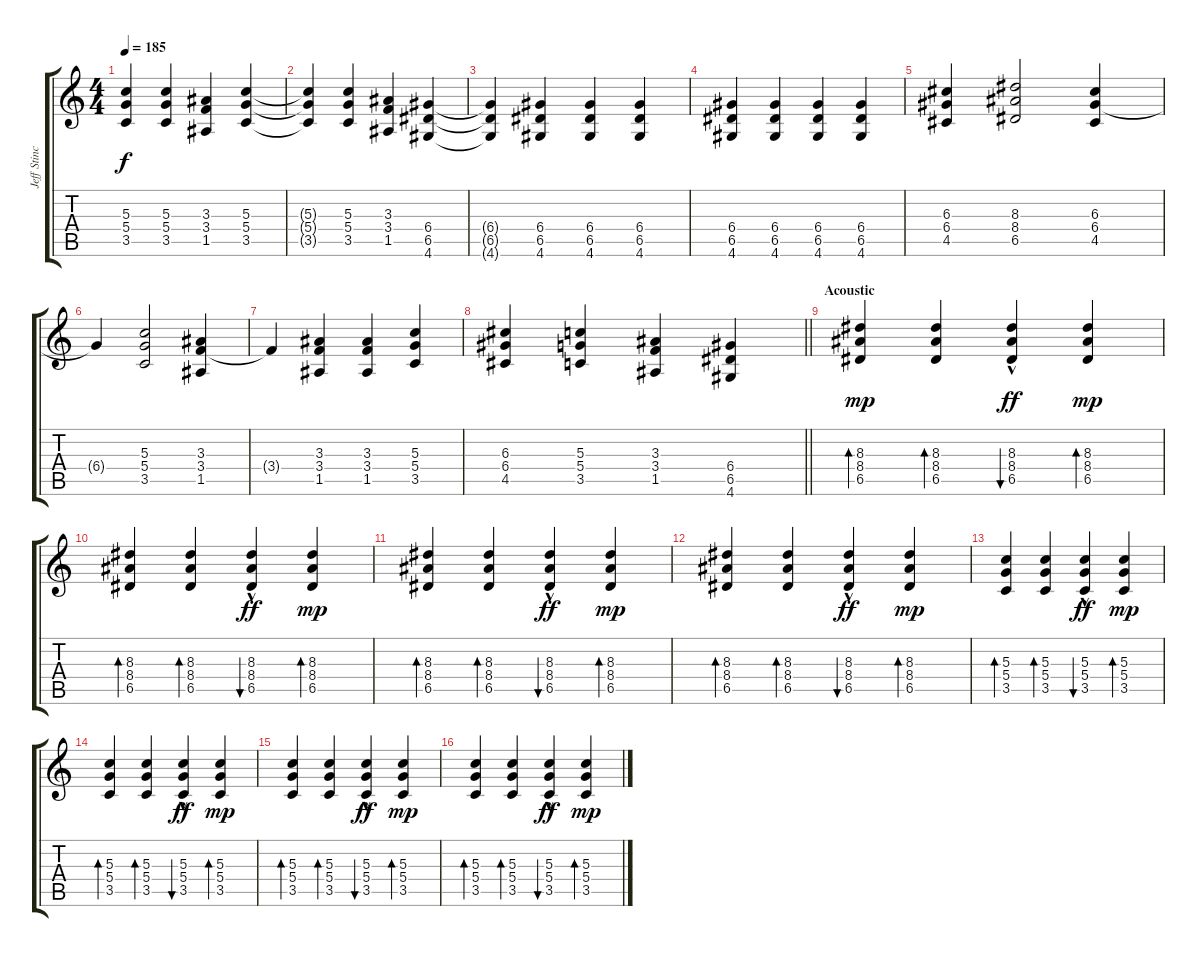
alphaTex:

\track ("Jeff Stinco" "Jeff Stinc") {instrument distortionguitar}
\staff {score tabs}
\tuning (E4 B3 G3 D3 A2 E2) {hide}
\ts (4 4)
\tempo 185
\clef g2
\ks c
(5.3 5.4 3.5).4{dy f} (5.3 5.4 3.5).4 (3.3 3.4 1.5).4 (5.3 5.4 3.5).4 |
(5.3{t} 5.4{t} 3.5{t}).4 (5.3 5.4 3.5).4 (3.3 3.4 1.5).4 (6.4 6.5 4.6).4 |
(6.4{t} 6.5{t} 4.6{t}).4 (6.4 6.5 4.6).4 (6.4 6.5 4.6).4 (6.4 6.5 4.6).4 |
(6.4 6.5 4.6).4 (6.4 6.5 4.6).4 (6.4 6.5 4.6).4 (6.4 6.5 4.6).4 |
(6.3 6.4 4.5).4 (8.3 8.4 6.5).2 (6.3 6.4 4.5).4 |
6.4{t}.4 (5.3 5.4 3.5).2 (3.3 3.4 1.5).4 |
3.4{t}.4 (3.3 3.4 1.5).4 (3.3 3.4 1.5).4 (5.3 5.4 3.5).4 |
\barLineRight lightlight
(6.3 6.4 4.5).4 (5.3 5.4 3.5).4 (3.3 3.4 1.5).4 (6.4 6.5 4.6).4 |
\section ("" "Acoustic")
(8.3 8.4 6.5).4{bd 480 dy mp volume 12 instrument acousticguitarnylon} (8.3 8.4 6.5).4{bd 480} (8.3{hac} 8.4{hac} 6.5{hac}).4{bu 480 dy ff} (8.3 8.4 6.5).4{bd 480 dy mp} |
(8.3 8.4 6.5).4{bd 480} (8.3 8.4 6.5).4{bd 480} (8.3{hac} 8.4{hac} 6.5{hac}).4{bu 480 dy ff} (8.3 8.4 6.5).4{bd 480 dy mp} |
(8.3 8.4 6.5).4{bd 480} (8.3 8.4 6.5).4{bd 480} (8.3{hac} 8.4{hac} 6.5{hac}).4{bu 480 dy ff} (8.3 8.4 6.5).4{bd 480 dy mp} |
(8.3 8.4 6.5).4{bd 480} (8.3 8.4 6.5).4{bd 480} (8.3{hac} 8.4{hac} 6.5{hac}).4{bu 480 dy ff} (8.3 8.4 6.5).4{bd 480 dy mp} |
(5.3 5.4 3.5).4{bd 480} (5.3 5.4 3.5).4{bd 480} (5.3{hac} 5.4{hac} 3.5{hac}).4{bu 480 dy ff} (5.3 5.4 3.5).4{bd 480 dy mp} |
(5.3 5.4 3.5).4{bd 480} (5.3 5.4 3.5).4{bd 480} (5.3{hac} 5.4{hac} 3.5{hac}).4{bu 480 dy ff} (5.3 5.4 3.5).4{bd 480 dy mp} |
(5.3 5.4 3.5).4{bd 480} (5.3 5.4 3.5).4{bd 480} (5.3{hac} 5.4{hac} 3.5{hac}).4{bu 480 dy ff} (5.3 5.4 3.5).4{bd 480 dy mp} |
(5.3 5.4 3.5).4{bd 480} (5.3 5.4 3.5).4{bd 480} (5.3{hac} 5.4{hac} 3.5{hac}).4{bu 480 dy ff} (5.3 5.4 3.5).4{bd 480 dy mp}
